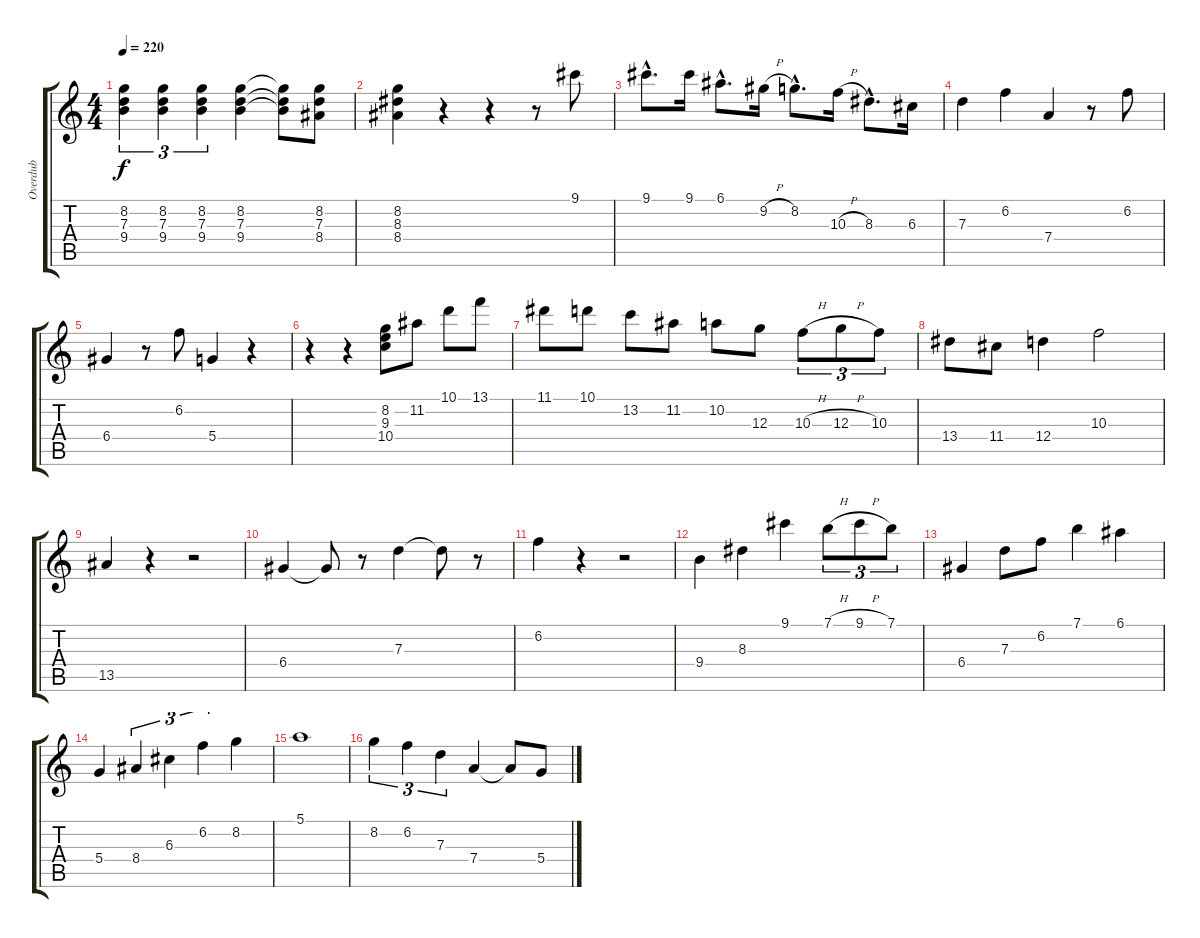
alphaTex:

\track ("Overdub" "Overdub") {instrument electricbasspick}
\staff {score tabs}
\tuning (E4 B3 G3 D3 A2 E2) {hide}
\ts (4 4)
\tempo 220
\clef g2
\ks c
(8.2 7.3 9.4).4{tu (3 2) dy f} (8.2 7.3 9.4).4{tu (3 2)} (8.2 7.3 9.4).4{tu (3 2)} (8.2 7.3 9.4).4 (8.2{t} 7.3{t} 9.4{t}).8 (8.2 7.3 8.4).8 |
(8.2 8.3 8.4).4 r.4 r.4 r.8 9.1.8 |
9.1{hac}.8{d} 9.1.16 6.1{hac}.8{d} 9.2{h}.16 8.2{hac}.8{d} 10.3{h}.16 8.3{hac}.8{d} 6.3.16 |
7.3.4 6.2.4 7.4.4 r.8 6.2.8 |
6.4.4 r.8 6.2.8 5.4.4 r.4 |
r.4 r.4 (8.2 9.3 10.4).8 11.2.8 10.1.8 13.1.8 |
11.1.8 10.1.8 13.2.8 11.2.8 10.2.8 12.3.8 10.3{h}.8{tu (3 2)} 12.3{h}.8{tu (3 2)} 10.3.8{tu (3 2)} |
13.4.8 11.4.8 12.4.4 10.3.2 |
13.5.4 r.4 r.2 |
6.4.4 6.4{t}.8 r.8 7.3.4 7.3{t}.8 r.8 |
6.2.4 r.4 r.2 |
9.4.4 8.3.4 9.1.4 7.1{h}.8{tu (3 2)} 9.1{h}.8{tu (3 2)} 7.1.8{tu (3 2)} |
6.4.4 7.3.8 6.2.8 7.1.4 6.1.4 |
5.4.4 8.4.4{tu (3 2)} 6.3.4{tu (3 2)} 6.2.4{tu (3 2)} 8.2.4 |
5.1.1 |
8.2.4{tu (3 2)} 6.2.4{tu (3 2)} 7.3.4{tu (3 2)} 7.4.4 7.4{t}.8 5.4.8
